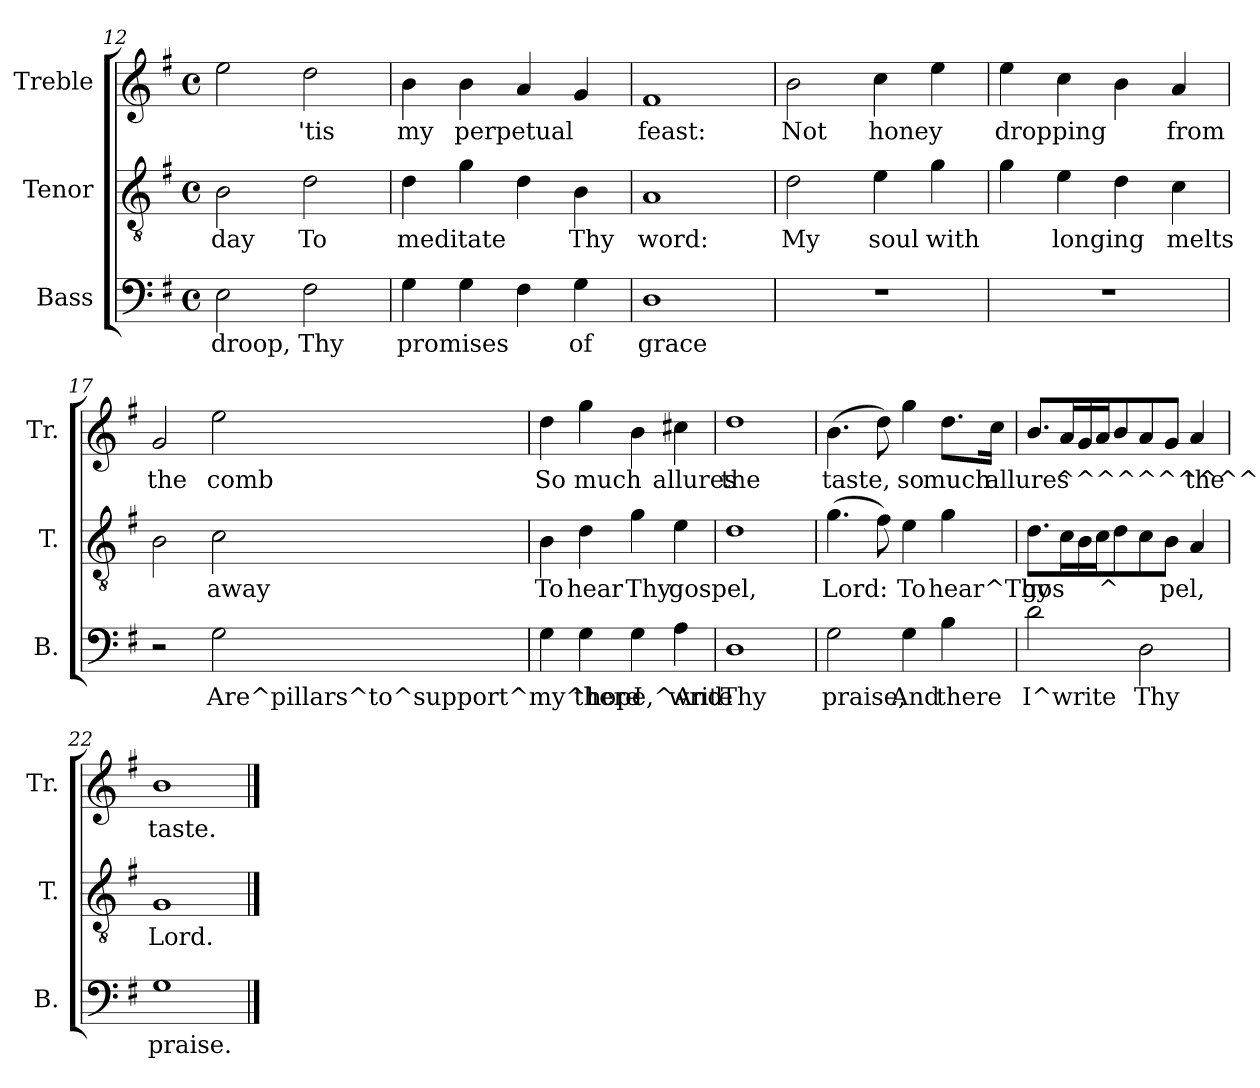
**kern	**text	**kern	**text	**kern	**text
*part3	*part3	*part2	*part2	*part1	*part1
*staff3	*staff3	*staff2	*staff2	*staff1	*staff1
*I"Bass	*	*I"Tenor	*	*I"Treble	*
*I'B.	*	*I'T.	*	*I'Tr.	*
*clefF4	*	*clefGv2	*	*clefG2	*
*k[f#]	*	*k[f#]	*	*k[f#]	*
*G:	*	*G:	*	*G:	*
*M4/4	*	*M4/4	*	*M4/4	*
*met(c)	*	*met(c)	*	*met(c)	*
=12	=12	=12	=12	=12	=12
!	!LO:LY:b:rj	!	!LO:LY:b:rj	!	!LO:LY:b:rj
2E\	droop,	2B\	day	2ee\	.
!	!LO:LY:b:rj	!	!LO:LY:b:rj	!	!LO:LY:b:rj
2F#\	Thy	2d\	To	2dd\	'tis
=13	=13	=13	=13	=13	=13
!	!LO:LY:b:rj	!	!LO:LY:b:rj	!	!LO:LY:b:rj
4G\	promises	4d\	meditate	4b\	my
!	!LO:LY:b:rj	!	!LO:LY:b:rj	!	!LO:LY:b:rj
4G\	.	4g\	.	4b\	perpetual
!	!LO:LY:b:rj	!	!LO:LY:b:rj	!	!LO:LY:b:rj
4F#\	.	4d\	.	4a/	.
!	!LO:LY:b:rj	!	!LO:LY:b:rj	!	!LO:LY:b:rj
4G\	of	4B\	Thy	4g/	.
=14	=14	=14	=14	=14	=14
!	!LO:LY:b:rj	!	!LO:LY:b:rj	!	!LO:LY:b:rj
1D	grace	1A	word:	1f#	feast:
=15	=15	=15	=15	=15	=15
!	!	!	!LO:LY:b:rj	!	!LO:LY:b:rj
1r	.	2d\	My	2b\	Not
!	!	!	!LO:LY:b:rj	!	!LO:LY:b:rj
.	.	4e\	soul	4cc\	honey
!	!	!	!LO:LY:b:rj	!	!LO:LY:b:rj
.	.	4g\	with	4ee\	.
=16	=16	=16	=16	=16	=16
!	!	!	!LO:LY:b:rj	!	!LO:LY:b:rj
1r	.	4g\	.	4ee\	dropping
!	!	!	!LO:LY:b:rj	!	!LO:LY:b:rj
.	.	4e\	longing	4cc\	.
!	!	!	!LO:LY:b:rj	!	!LO:LY:b:rj
.	.	4d\	.	4b\	.
!	!	!	!LO:LY:b:rj	!	!LO:LY:b:rj
.	.	4c\	melts	4a/	from
=17	=17	=17	=17	=17	=17
!	!	!	!LO:LY:b:rj	!	!LO:LY:b:rj
2r	.	2B\	.	2g/	the
!	!LO:LY:b:rj	!	!LO:LY:b:rj	!	!LO:LY:b:rj
2G\	Are^pillars^to^support^my^hope,^And	2c\	away	2ee\	comb
=18	=18	=18	=18	=18	=18
!	!LO:LY:b:rj	!	!LO:LY:b:rj	!	!LO:LY:b:rj
4G\	.	4B\	To	4dd\	So
!	!LO:LY:b:rj	!	!LO:LY:b:rj	!	!LO:LY:b:rj
4G\	there	4d\	hear	4gg\	much
!	!LO:LY:b:rj	!	!LO:LY:b:rj	!	!LO:LY:b:rj
4G\	I	4g\	Thy	4b\	.
!	!LO:LY:b:rj	!	!LO:LY:b:rj	!	!LO:LY:b:rj
4A\	write	4e\	gospel,	4cc#X\	allures
=19	=19	=19	=19	=19	=19
!	!LO:LY:b:rj	!	!LO:LY:b:rj	!	!LO:LY:b:rj
1D	Thy	1d	.	1dd	the
=20	=20	=20	=20	=20	=20
!	!LO:LY:b:rj	!	!LO:LY:b:rj	!	!LO:LY:b:rj
2G\	praise,	(>4.g\	Lord:	(>4.b\	taste,
!	!	!	!LO:LY:b:rj	!	!LO:LY:b:rj
.	.	8f#\)	.	8dd\)	.
!	!LO:LY:b:rj	!	!LO:LY:b:rj	!	!LO:LY:b:rj
4G\	And	4e\	To	4gg\	so
!	!LO:LY:b:rj	!	!LO:LY:b:rj	!	!LO:LY:b:rj
4B\	there	4g\	hear^Thy	8.dd\L	much
!	!	!	!	!	!LO:LY:b:rj
.	.	.	.	16cc\J	allures
=21	=21	=21	=21	=21	=21
!	!LO:LY:b:rj	!	!LO:LY:b:rj	!	!LO:LY:b:rj
2d\	I^write	8.d\L	gos	8.b/L	.
!	!	!	!LO:LY:b:rj	!	!LO:LY:b:rj
.	.	16c\	.	16a/	^^^^^^^^^^^
!	!	!	!LO:LY:b:rj	!	!LO:LY:b:rj
.	.	16B\	.	16g/	.
!	!	!	!LO:LY:b:rj	!	!LO:LY:b:rj
.	.	16c\	^	16a/	.
!	!	!	!LO:LY:b:rj	!	!LO:LY:b:rj
.	.	8d\	.	8b/	.
!	!LO:LY:b:rj	!	!LO:LY:b:rj	!	!LO:LY:b:rj
2D\	Thy	8c\	.	8a/	.
!	!	!	!LO:LY:b:rj	!	!LO:LY:b:rj
.	.	8B\J	pel,	8g/J	.
!	!	!	!LO:LY:b:rj	!	!LO:LY:b:rj
.	.	4A/	.	4a/	the
=22	=22	=22	=22	=22	=22
!	!LO:LY:b:rj	!	!LO:LY:b:rj	!	!LO:LY:b:rj
1G	praise.	1G	Lord.	1b	taste.
==	==	==	==	==	==
*-	*-	*-	*-	*-	*-
